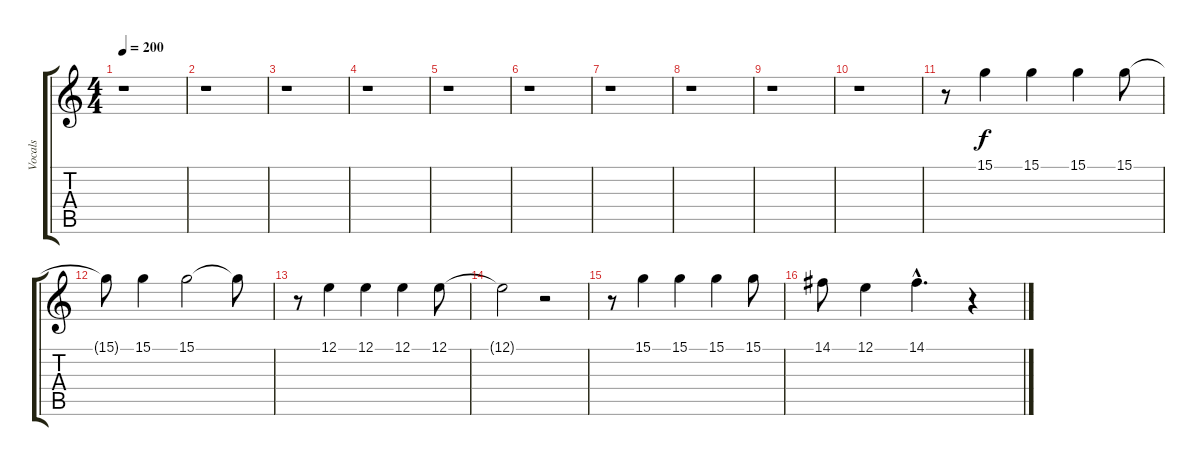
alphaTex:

\track ("Vocals" "Vocals") {instrument lead1square}
\staff {score tabs}
\tuning (E4 B3 G3 D3 A2 E2) {hide}
\ts (4 4)
\tempo 200
\clef g2
\ks c
r.1{dy f} |
r.1 |
r.1 |
r.1 |
r.1 |
r.1 |
r.1 |
r.1 |
r.1 |
r.1 |
r.8 15.1.4 15.1.4 15.1.4 15.1.8 |
15.1{t}.8 15.1.4 15.1.2 15.1{t}.8 |
r.8 12.1.4 12.1.4 12.1.4 12.1.8 |
12.1{t}.2 r.2 |
r.8 15.1.4 15.1.4 15.1.4 15.1.8 |
14.1.8 12.1.4 14.1{hac}.4{d} r.4
